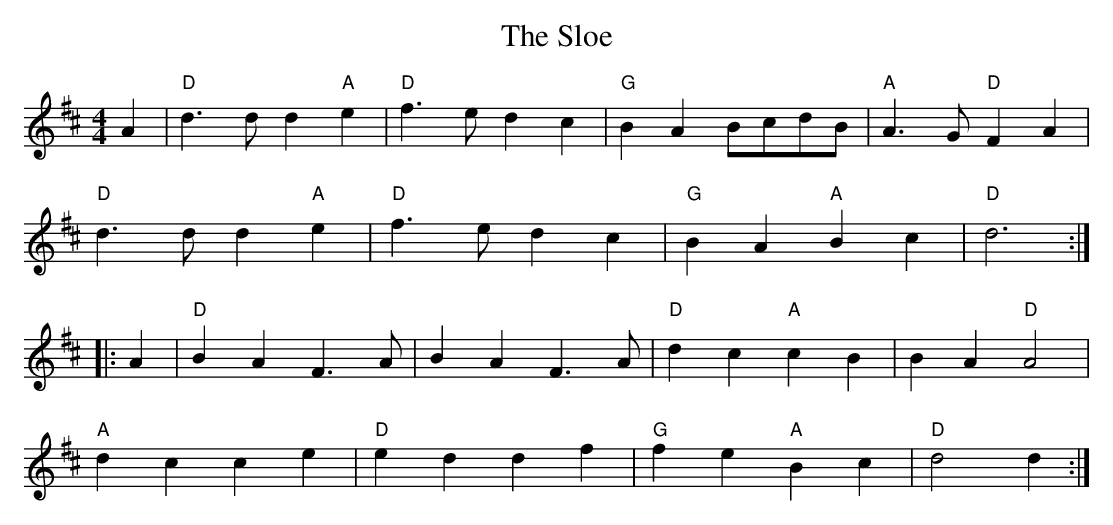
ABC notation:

X:1
T:Sloe, The
M:4/4
K:D
A2| "D" d3d d2 "A" e2 | "D" f2>e2 d2c2 | "G" B2A2 BcdB | "A" A2>G2 "D" F2A2 |
    "D" d3d d2 "A" e2 | "D" f2>e2 d2c2 | "G" B2A2 "A" B2c2 | "D" d6 :|
|: A2| "D" B2A2 F2>A2 | B2A2 F2>A2| "D" d2c2 "A" c2B2 | B2A2 "D" A4 |
"A" d2c2 c2e2 | "D" e2d2 d2f2 | "G" f2e2 "A" B2c2| "D" d4 d2 :|
